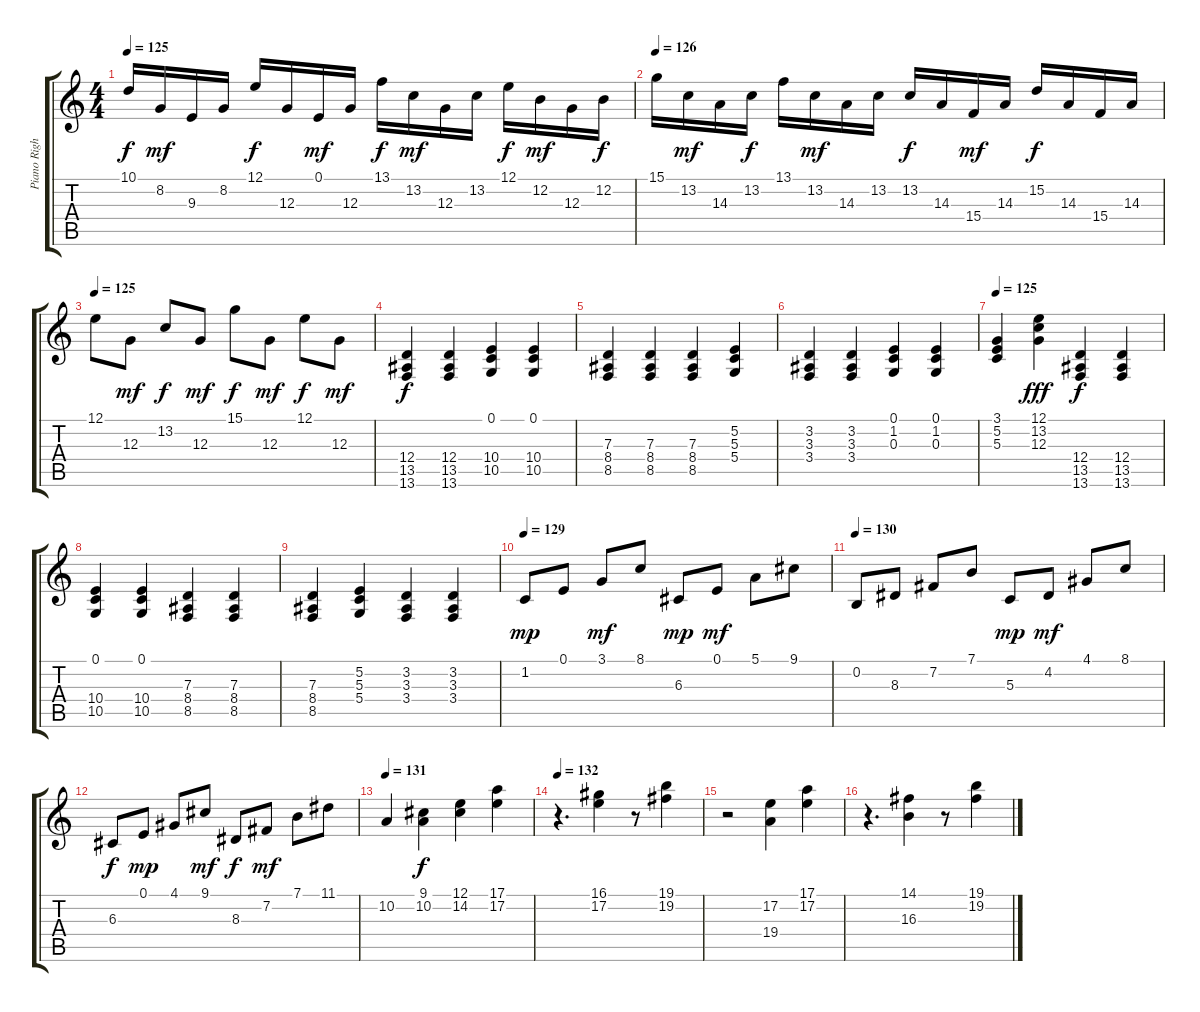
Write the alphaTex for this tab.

\track ("Piano Right Hand" "Piano Righ") {instrument acousticgrandpiano}
\staff {score tabs}
\tuning (E4 B3 G3 D3 A2 E2) {hide}
\ts (4 4)
\tempo 125
\clef g2
\ks c
10.1.16{dy f} 8.2.16{dy mf} 9.3.16 8.2.16 12.1.16{dy f} 12.3.16 0.1.16{dy mf} 12.3.16 13.1.16{dy f} 13.2.16{dy mf} 12.3.16 13.2.16 12.1.16{dy f} 12.2.16{dy mf} 12.3.16 12.2.16{dy f} |
\tempo 126
15.1.16 13.2.16{dy mf} 14.3.16 13.2.16{dy f} 13.1.16 13.2.16{dy mf} 14.3.16 13.2.16 13.2.16{dy f} 14.3.16 15.4.16{dy mf} 14.3.16 15.2.16{dy f} 14.3.16 15.4.16 14.3.16 |
\tempo 125
12.1.8 12.3.8{dy mf} 13.2.8{dy f} 12.3.8{dy mf} 15.1.8{dy f} 12.3.8{dy mf} 12.1.8{dy f} 12.3.8{dy mf} |
(12.4 13.5 13.6).4{dy f} (12.4 13.5 13.6).4 (0.1 10.4 10.5).4 (0.1 10.4 10.5).4 |
(7.3 8.4 8.5).4 (7.3 8.4 8.5).4 (7.3 8.4 8.5).4 (5.2 5.3 5.4).4 |
(3.2 3.3 3.4).4 (3.2 3.3 3.4).4 (0.1 1.2 0.3).4 (0.1 1.2 0.3).4 |
\tempo 125
(3.1 5.2 5.3).4 (12.1 13.2 12.3).4{dy fff} (12.4 13.5 13.6).4{dy f} (12.4 13.5 13.6).4 |
(0.1 10.4 10.5).4 (0.1 10.4 10.5).4 (7.3 8.4 8.5).4 (7.3 8.4 8.5).4 |
(7.3 8.4 8.5).4 (5.2 5.3 5.4).4 (3.2 3.3 3.4).4 (3.2 3.3 3.4).4 |
\tempo 129
1.2.8{dy mp} 0.1.8 3.1.8{dy mf} 8.1.8 6.3.8{dy mp} 0.1.8{dy mf} 5.1.8 9.1.8 |
\tempo 130
0.2.8 8.3.8 7.2.8 7.1.8 5.3.8{dy mp} 4.2.8{dy mf} 4.1.8 8.1.8 |
6.3.8{dy f} 0.1.8{dy mp} 4.1.8 9.1.8{dy mf} 8.3.8{dy f} 7.2.8{dy mf} 7.1.8 11.1.8 |
\tempo 131
10.2.4 (9.1 10.2).4{dy f} (12.1 14.2).4 (17.1 17.2).4 |
\tempo 132
r.4{d} (16.1 17.2).4 r.8 (19.1 19.2).4 |
r.2 (17.2 19.4).4 (17.1 17.2).4 |
r.4{d} (14.1 16.3).4 r.8 (19.1 19.2).4
